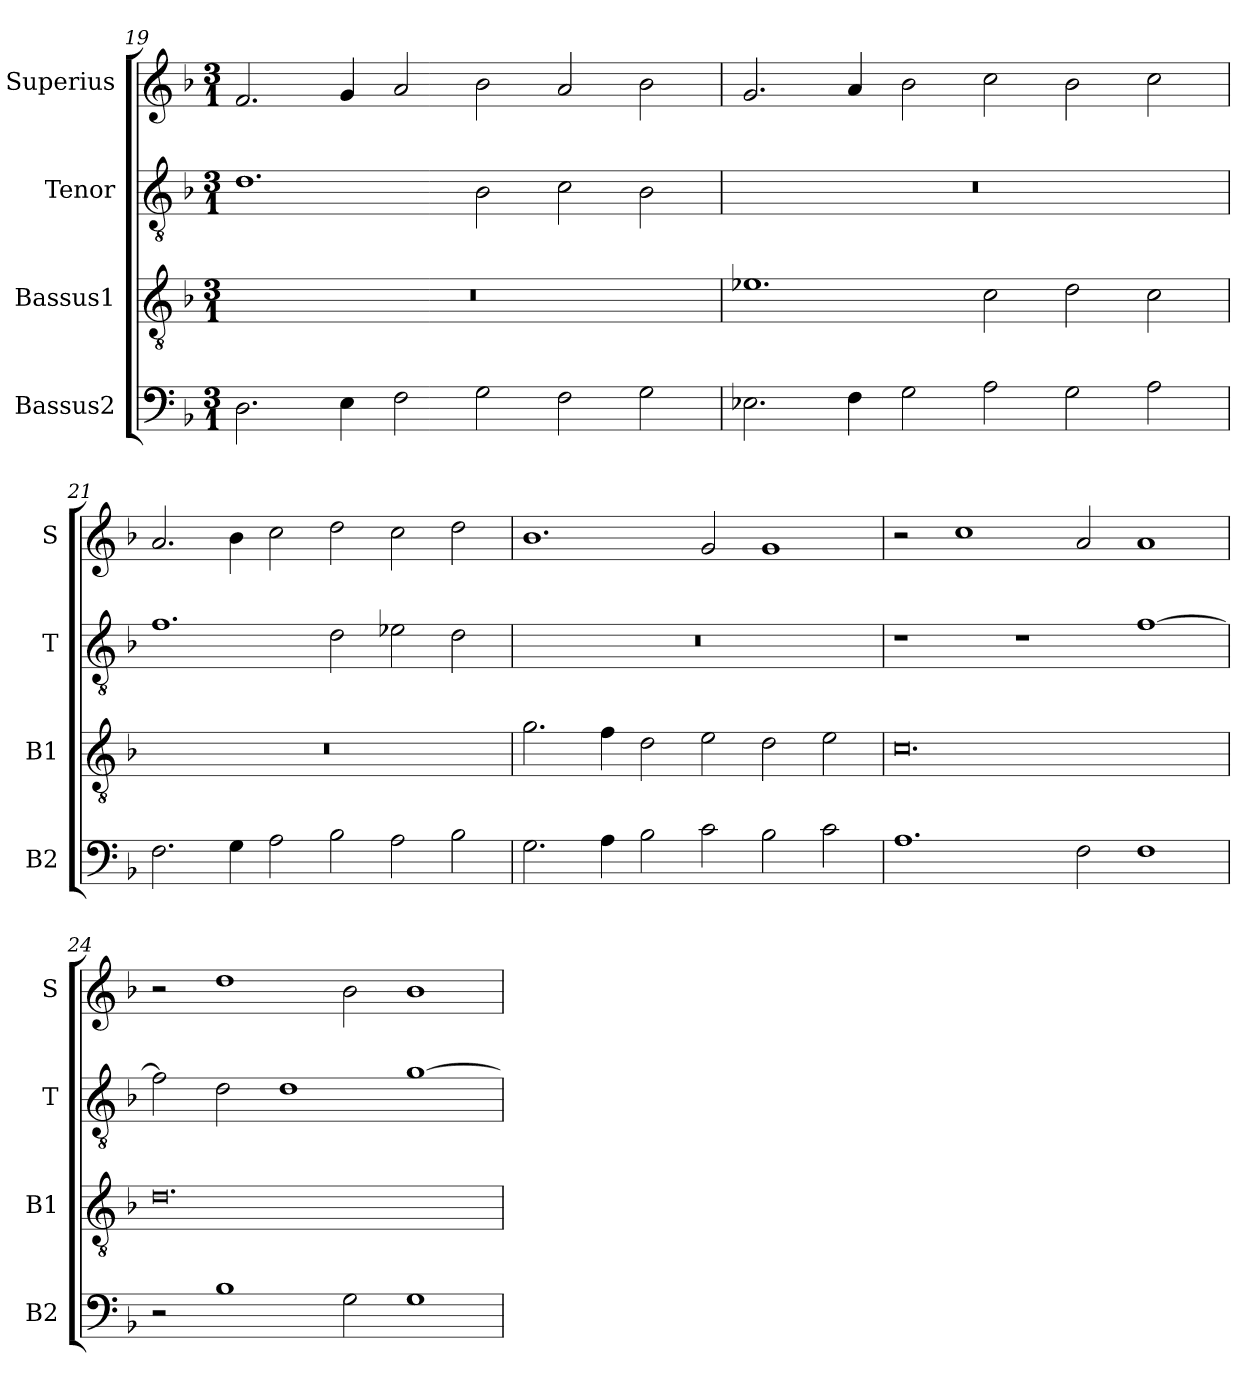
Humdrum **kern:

**kern	**kern	**kern	**kern
*part4	*part3	*part2	*part1
*staff4	*staff3	*staff2	*staff1
*I"Bassus2	*I"Bassus1	*I"Tenor	*I"Superius
*I'B2	*I'B1	*I'T	*I'S
*clefF4	*clefGv2	*clefGv2	*clefG2
*k[b-]	*k[b-]	*k[b-]	*k[b-]
*M3/1	*M3/1	*M3/1	*M3/1
=19	=19	=19	=19
2.D\	0.r	1.d	2.f/
4E\	.	.	4g/
2F\	.	.	2a/
2G\	.	2B-\	2b-\
2F\	.	2c\	2a/
2G\	.	2B-\	2b-\
=20	=20	=20	=20
2.E-X\	1.e-X	0.r	2.g/
4F\	.	.	4a/
2G\	.	.	2b-\
2A\	2c\	.	2cc\
2G\	2d\	.	2b-\
2A\	2c\	.	2cc\
=21	=21	=21	=21
2.F\	0.r	1.f	2.a/
4G\	.	.	4b-\
2A\	.	.	2cc\
2B-\	.	2d\	2dd\
2A\	.	2e-X\	2cc\
2B-\	.	2d\	2dd\
=22	=22	=22	=22
2.G\	2.g\	0.r	1.b-
4A\	4f\	.	.
2B-\	2d\	.	.
2c\	2e\	.	2g/
2B-\	2d\	.	1g
2c\	2e\	.	.
=23	=23	=23	=23
1.A	0.c	1r	2r
.	.	.	1cc
.	.	1r	.
2F\	.	.	2a/
1F	.	[1f	1a
=24	=24	=24	=24
2r	0.d	2f\]	2r
1B-	.	2d\	1dd
.	.	1d	.
2G\	.	.	2b-\
1G	.	[1g	1b-
=	=	=	=
*-	*-	*-	*-
